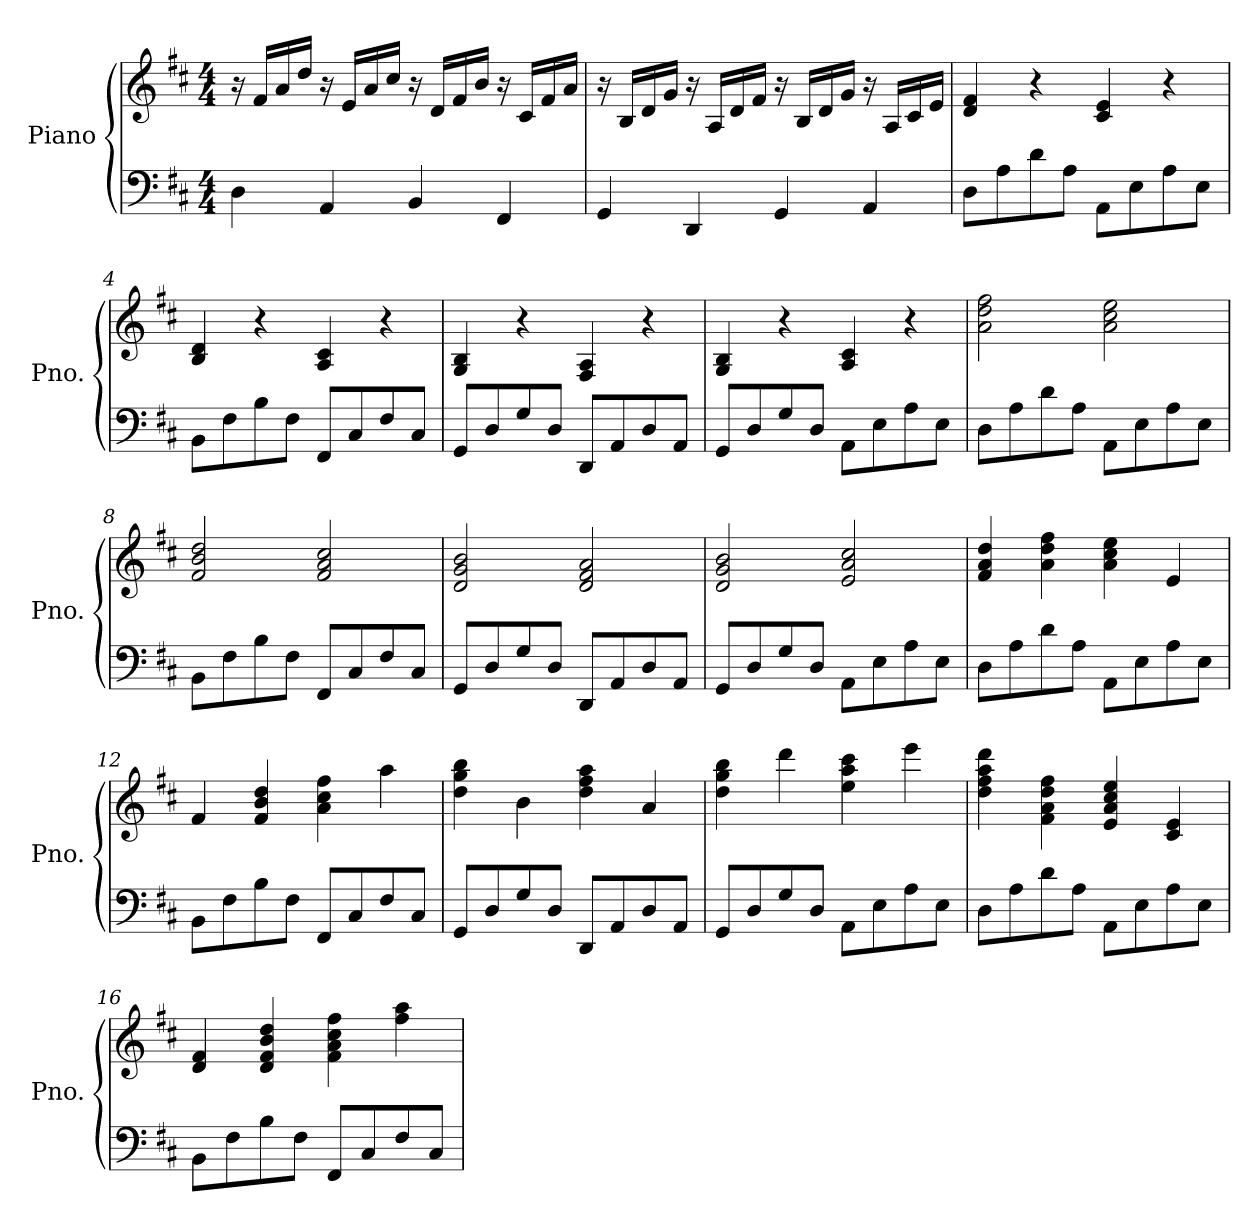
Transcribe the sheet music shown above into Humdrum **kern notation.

**kern	**kern
*part1	*part1
*staff2	*staff1
*I"Piano	*
*I'Pno.	*
*clefF4	*clefG2
*k[f#c#]	*k[f#c#]
*M4/4	*M4/4
*MM160	*MM160
=1	=1
4D\	16r
.	16f#/LL
.	16a/
.	16dd/JJ
4AA/	16r
.	16e/LL
.	16a/
.	16cc#/JJ
4BB/	16r
.	16d/LL
.	16f#/
.	16b/JJ
4FF#/	16r
.	16c#/LL
.	16f#/
.	16a/JJ
=2	=2
4GG/	16r
.	16B/LL
.	16d/
.	16g/JJ
4DD/	16r
.	16A/LL
.	16d/
.	16f#/JJ
4GG/	16r
.	16B/LL
.	16d/
.	16g/JJ
4AA/	16r
.	16A/LL
.	16c#/
.	16e/JJ
=3	=3
8D\L	4d/ 4f#/
8A\	.
8d\	4r
8A\J	.
8AA\L	4c#/ 4e/
8E\	.
8A\	4r
8E\J	.
!!LO:LB:g=z
=4	=4
8BB\L	4B/ 4d/
8F#\	.
8B\	4r
8F#\J	.
8FF#/L	4A/ 4c#/
8C#/	.
8F#/	4r
8C#/J	.
=5	=5
8GG/L	4G/ 4B/
8D/	.
8G/	4r
8D/J	.
8DD/L	4F#/ 4A/
8AA/	.
8D/	4r
8AA/J	.
=6	=6
8GG/L	4G/ 4B/
8D/	.
8G/	4r
8D/J	.
8AA\L	4A/ 4c#/
8E\	.
8A\	4r
8E\J	.
=7	=7
8D\L	2a\ 2dd\ 2ff#\
8A\	.
8d\	.
8A\J	.
8AA\L	2a\ 2cc#\ 2ee\
8E\	.
8A\	.
8E\J	.
=8	=8
8BB\L	2f#/ 2b/ 2dd/
8F#\	.
8B\	.
8F#\J	.
8FF#/L	2f#/ 2a/ 2cc#/
8C#/	.
8F#/	.
8C#/J	.
!!LO:LB:g=z
=9	=9
8GG/L	2d/ 2g/ 2b/
8D/	.
8G/	.
8D/J	.
8DD/L	2d/ 2f#/ 2a/
8AA/	.
8D/	.
8AA/J	.
=10	=10
8GG/L	2d/ 2g/ 2b/
8D/	.
8G/	.
8D/J	.
8AA\L	2e/ 2a/ 2cc#/
8E\	.
8A\	.
8E\J	.
=11	=11
8D\L	4f#/ 4a/ 4dd/
8A\	.
8d\	4a\ 4dd\ 4ff#\
8A\J	.
8AA\L	4a\ 4cc#\ 4ee\
8E\	.
8A\	4e/
8E\J	.
=12	=12
8BB\L	4f#/
8F#\	.
8B\	4f#/ 4b/ 4dd/
8F#\J	.
8FF#/L	4a\ 4cc#\ 4ff#\
8C#/	.
8F#/	4aa\
8C#/J	.
=13	=13
8GG/L	4dd\ 4gg\ 4bb\
8D/	.
8G/	4b\
8D/J	.
8DD/L	4dd\ 4ff#\ 4aa\
8AA/	.
8D/	4a/
8AA/J	.
!!LO:LB:g=z
=14	=14
8GG/L	4dd\ 4gg\ 4bb\
8D/	.
8G/	4ddd\
8D/J	.
8AA\L	4ee\ 4aa\ 4ccc#\
8E\	.
8A\	4eee\
8E\J	.
=15	=15
8D\L	4dd\ 4ff#\ 4aa\ 4ddd\
8A\	.
8d\	4f#\ 4a\ 4dd\ 4ff#\
8A\J	.
8AA\L	4e/ 4a/ 4cc#/ 4ee/
8E\	.
8A\	4c#/ 4e/
8E\J	.
=16	=16
8BB\L	4d/ 4f#/
8F#\	.
8B\	4d/ 4f#/ 4b/ 4dd/
8F#\J	.
8FF#/L	4f#\ 4a\ 4cc#\ 4ff#\
8C#/	.
8F#/	4ff#\ 4aa\
8C#/J	.
=	=
*-	*-
